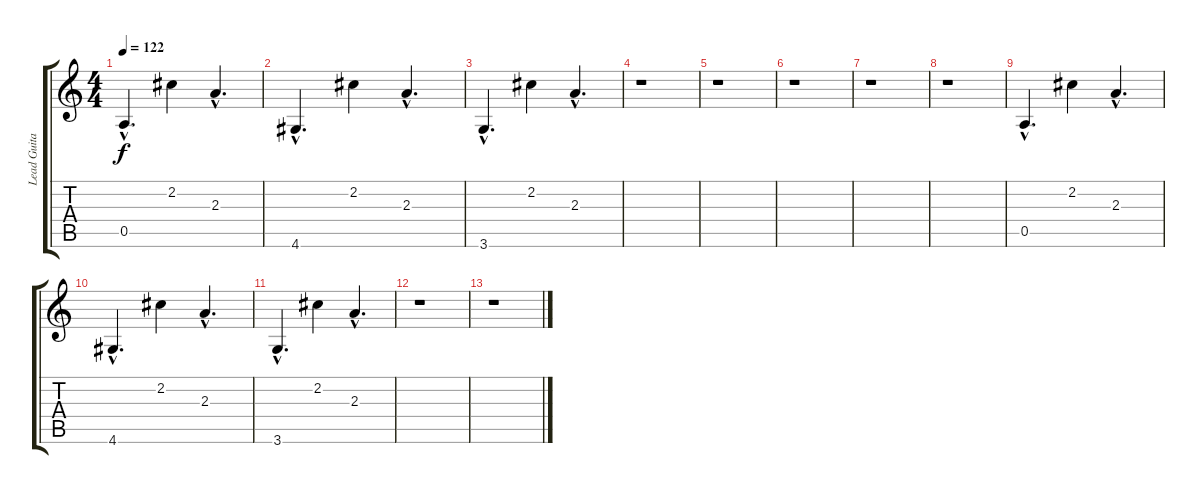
\track ("Lead Guitar" "Lead Guita") {instrument distortionguitar}
\staff {score tabs}
\tuning (E4 B3 G3 D3 A2 E2) {hide}
\ts (4 4)
\tempo 122
\clef g2
\ks c
0.5{hac}.4{d dy f} 2.2.4 2.3{hac}.4{d} |
4.6{hac}.4{d} 2.2.4 2.3{hac}.4{d} |
3.6{hac}.4{d} 2.2.4 2.3{hac}.4{d} |
r.1 |
r.1 |
r.1 |
r.1 |
r.1 |
0.5{hac}.4{d} 2.2.4 2.3{hac}.4{d} |
4.6{hac}.4{d} 2.2.4 2.3{hac}.4{d} |
3.6{hac}.4{d} 2.2.4 2.3{hac}.4{d} |
r.1 |
r.1
